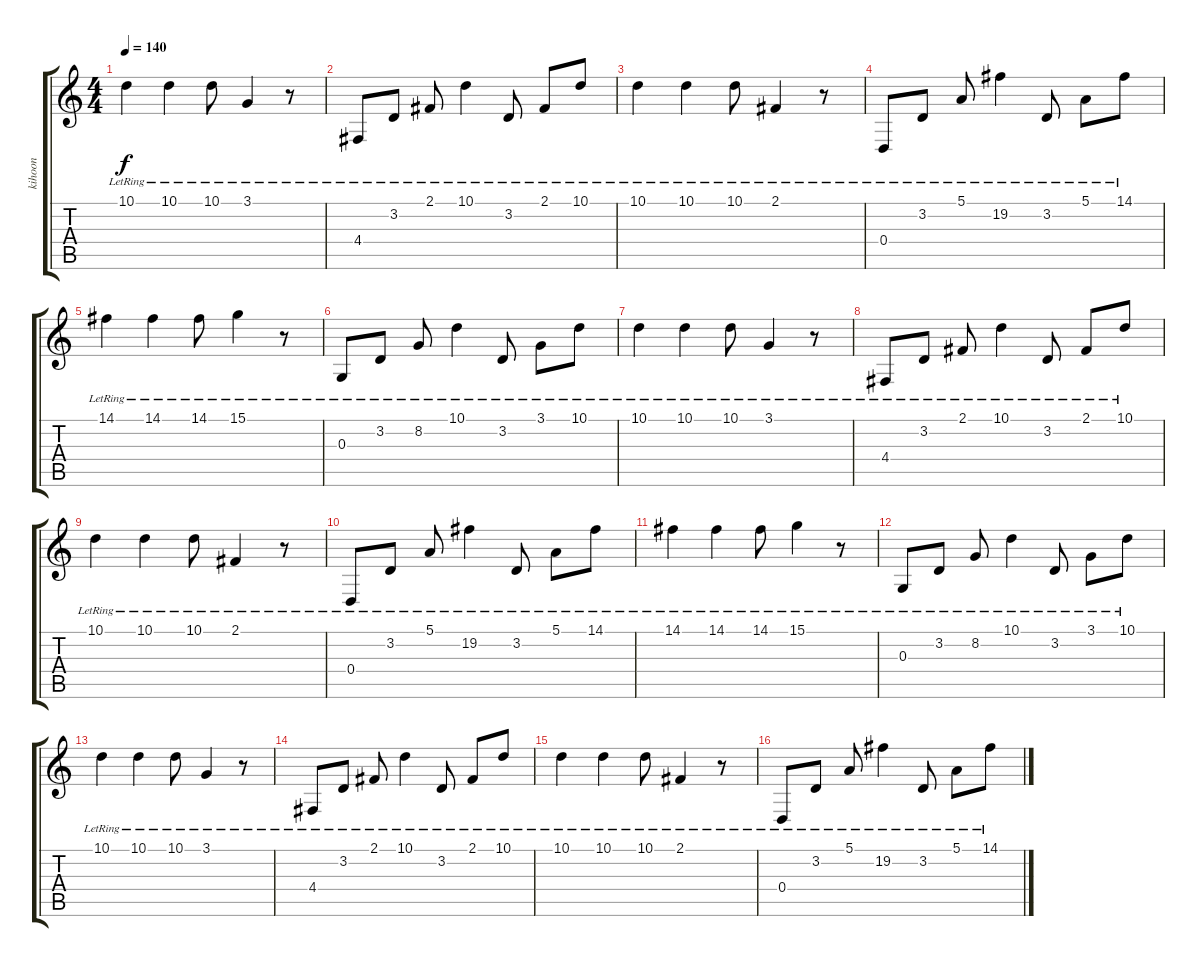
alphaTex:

\track ("kihoon" "kihoon") {instrument electricgrandpiano}
\staff {score tabs}
\tuning (E4 B3 G3 D3 A2 E2) {hide}
\ts (4 4)
\tempo 140
\clef g2
\ks c
10.1{lr}.4{dy f} 10.1{lr}.4 10.1{lr}.8 3.1{lr}.4 r.8 |
4.4{lr}.8 3.2{lr}.8 2.1{lr}.8 10.1{lr}.4 3.2{lr}.8 2.1{lr}.8 10.1{lr}.8 |
10.1{lr}.4 10.1{lr}.4 10.1{lr}.8 2.1{lr}.4 r.8 |
0.4{lr}.8 3.2{lr}.8 5.1{lr}.8 19.2{lr}.4 3.2{lr}.8 5.1{lr}.8 14.1{lr}.8 |
14.1{lr}.4 14.1{lr}.4 14.1{lr}.8 15.1{lr}.4 r.8 |
0.3{lr}.8 3.2{lr}.8 8.2{lr}.8 10.1{lr}.4 3.2{lr}.8 3.1{lr}.8 10.1{lr}.8 |
10.1{lr}.4 10.1{lr}.4 10.1{lr}.8 3.1{lr}.4 r.8 |
4.4{lr}.8 3.2{lr}.8 2.1{lr}.8 10.1{lr}.4 3.2{lr}.8 2.1{lr}.8 10.1{lr}.8 |
10.1{lr}.4 10.1{lr}.4 10.1{lr}.8 2.1{lr}.4 r.8 |
0.4{lr}.8 3.2{lr}.8 5.1{lr}.8 19.2{lr}.4 3.2{lr}.8 5.1{lr}.8 14.1{lr}.8 |
14.1{lr}.4 14.1{lr}.4 14.1{lr}.8 15.1{lr}.4 r.8 |
0.3{lr}.8 3.2{lr}.8 8.2{lr}.8 10.1{lr}.4 3.2{lr}.8 3.1{lr}.8 10.1{lr}.8 |
10.1{lr}.4 10.1{lr}.4 10.1{lr}.8 3.1{lr}.4 r.8 |
4.4{lr}.8 3.2{lr}.8 2.1{lr}.8 10.1{lr}.4 3.2{lr}.8 2.1{lr}.8 10.1{lr}.8 |
10.1{lr}.4 10.1{lr}.4 10.1{lr}.8 2.1{lr}.4 r.8 |
0.4{lr}.8 3.2{lr}.8 5.1{lr}.8 19.2{lr}.4 3.2{lr}.8 5.1{lr}.8 14.1{lr}.8
